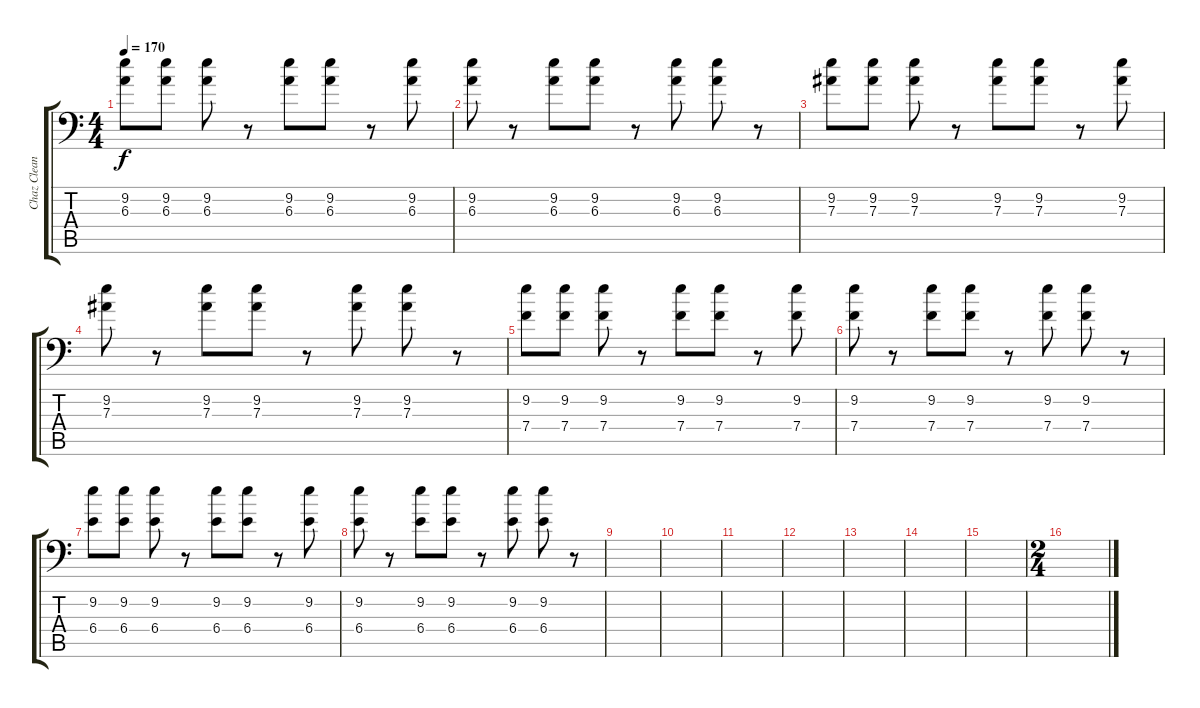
\track ("Chaz Clean" "Chaz Clean") {instrument electricguitarjazz}
\staff {score tabs}
\tuning (C4 G3 Eb3 Bb2 F2 Bb1) {hide}
\ts (4 4)
\tempo 170
\clef f4
\ks c
(9.2 6.3).8{dy f} (9.2 6.3).8 (9.2 6.3).8 r.8 (9.2 6.3).8 (9.2 6.3).8 r.8 (9.2 6.3).8 |
(9.2 6.3).8 r.8 (9.2 6.3).8 (9.2 6.3).8 r.8 (9.2 6.3).8 (9.2 6.3).8 r.8 |
(9.2 7.3).8 (9.2 7.3).8 (9.2 7.3).8 r.8 (9.2 7.3).8 (9.2 7.3).8 r.8 (9.2 7.3).8 |
(9.2 7.3).8 r.8 (9.2 7.3).8 (9.2 7.3).8 r.8 (9.2 7.3).8 (9.2 7.3).8 r.8 |
(9.2 7.4).8 (9.2 7.4).8 (9.2 7.4).8 r.8 (9.2 7.4).8 (9.2 7.4).8 r.8 (9.2 7.4).8 |
(9.2 7.4).8 r.8 (9.2 7.4).8 (9.2 7.4).8 r.8 (9.2 7.4).8 (9.2 7.4).8 r.8 |
(9.2 6.4).8 (9.2 6.4).8 (9.2 6.4).8 r.8 (9.2 6.4).8 (9.2 6.4).8 r.8 (9.2 6.4).8 |
(9.2 6.4).8 r.8 (9.2 6.4).8 (9.2 6.4).8 r.8 (9.2 6.4).8 (9.2 6.4).8 r.8 |
|
|
|
|
|
|
|
\ts (2 4)
